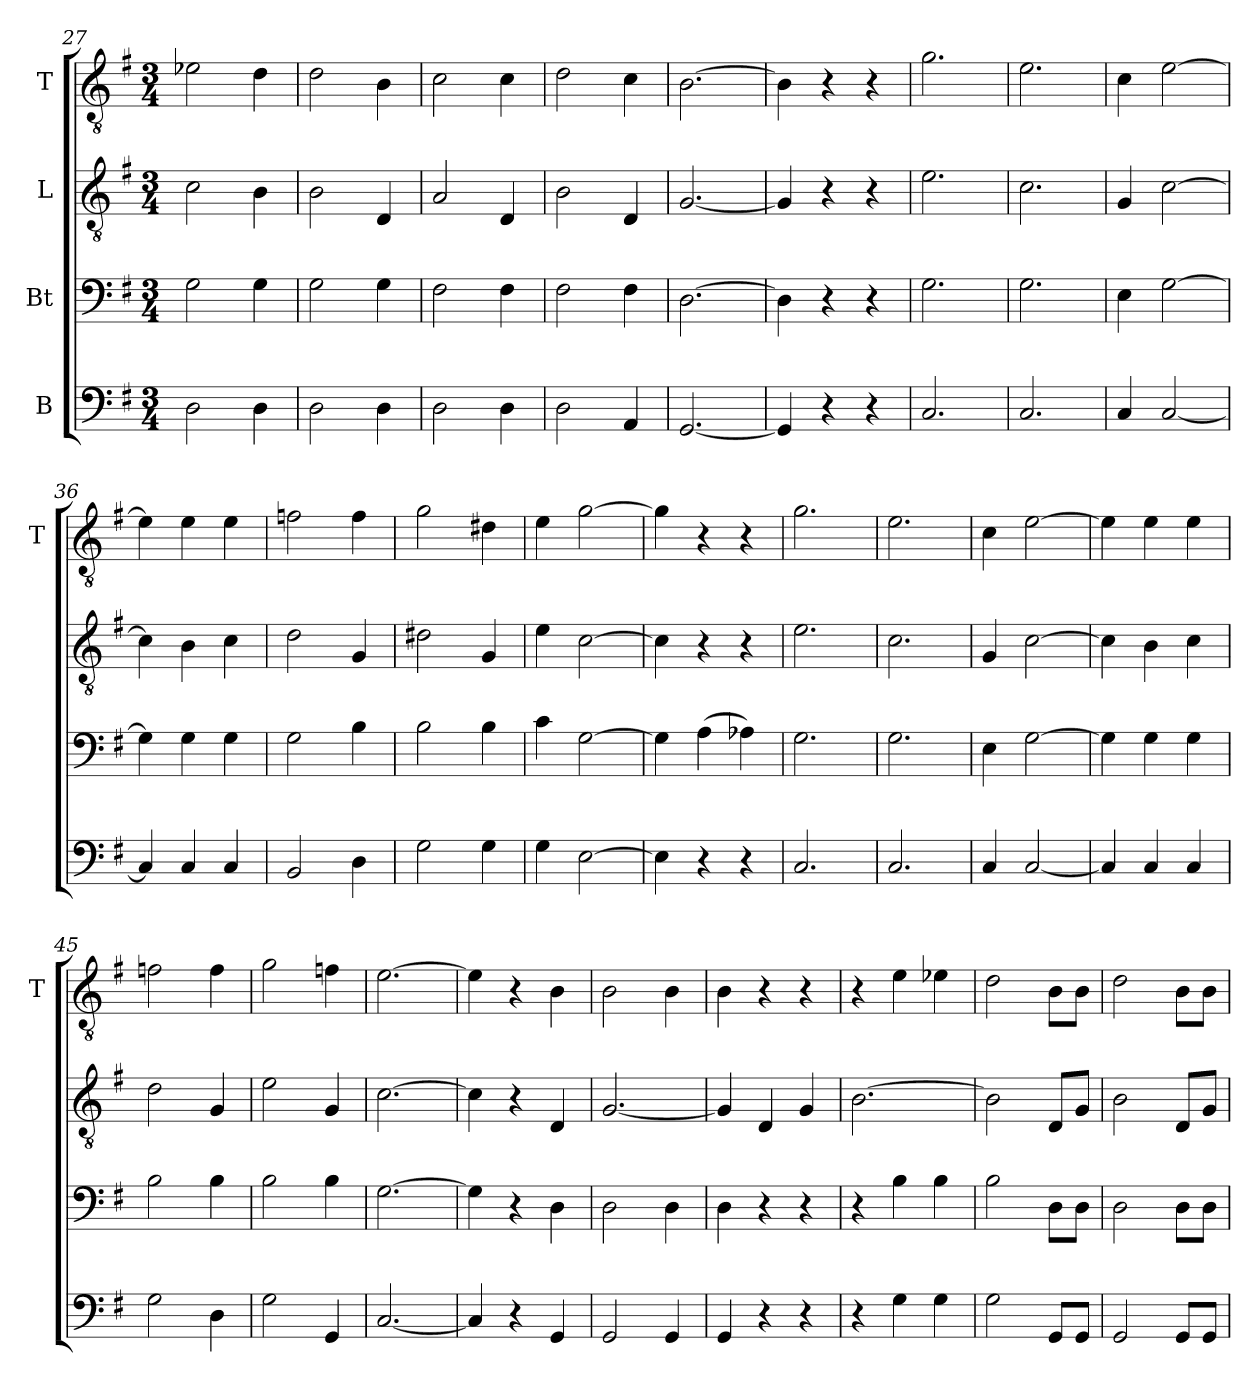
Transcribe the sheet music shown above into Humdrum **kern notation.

**kern	**kern	**kern	**kern
*part4	*part3	*part2	*part1
*staff4	*staff3	*staff2	*staff1
*I"B	*I"Bt	*I"L	*I"T
*	*	*	*I'T
*clefF4	*clefF4	*clefGv2	*clefGv2
*k[f#]	*k[f#]	*k[f#]	*k[f#]
*G:	*G:	*G:	*G:
*M3/4	*M3/4	*M3/4	*M3/4
=27	=27	=27	=27
2D	2G	2c	2e-X
4D	4G	4B	4d
=28	=28	=28	=28
2D	2G	2B	2d
4D	4G	4D	4B
=29	=29	=29	=29
2D	2F#	2A	2c
4D	4F#	4D	4c
=30	=30	=30	=30
2D	2F#	2B	2d
4AA	4F#	4D	4c
=31	=31	=31	=31
[2.GG	[2.D	[2.G	[2.B
=32	=32	=32	=32
4GG]	4D]	4G]	4B]
4r	4r	4r	4r
4r	4r	4r	4r
=33	=33	=33	=33
2.C	2.G	2.e	2.g
=34	=34	=34	=34
2.C	2.G	2.c	2.e
=35	=35	=35	=35
4C	4E	4G	4c
[2C	[2G	[2c	[2e
=36	=36	=36	=36
4C]	4G]	4c]	4e]
4C	4G	4B	4e
4C	4G	4c	4e
=37	=37	=37	=37
2BB	2G	2d	2fn
4D	4B	4G	4f
=38	=38	=38	=38
2G	2B	2d#X	2g
4G	4B	4G	4d#X
=39	=39	=39	=39
4G	4c	4e	4e
[2E	[2G	[2c	[2g
=40	=40	=40	=40
4E]	4G]	4c]	4g]
4r	(4A	4r	4r
4r	4A-X)	4r	4r
=41	=41	=41	=41
2.C	2.G	2.e	2.g
=42	=42	=42	=42
2.C	2.G	2.c	2.e
=43	=43	=43	=43
4C	4E	4G	4c
[2C	[2G	[2c	[2e
=44	=44	=44	=44
4C]	4G]	4c]	4e]
4C	4G	4B	4e
4C	4G	4c	4e
=45	=45	=45	=45
2G	2B	2d	2fn
4D	4B	4G	4f
=46	=46	=46	=46
2G	2B	2e	2g
4GG	4B	4G	4fn
=47	=47	=47	=47
[2.C	[2.G	[2.c	[2.e
=48	=48	=48	=48
4C]	4G]	4c]	4e]
4r	4r	4r	4r
4GG	4D	4D	4B
=49	=49	=49	=49
2GG	2D	[2.G	2B
4GG	4D	.	4B
=50	=50	=50	=50
4GG	4D	4G]	4B
4r	4r	4D	4r
4r	4r	4G	4r
=51	=51	=51	=51
4r	4r	[2.B	4r
4G	4B	.	4e
4G	4B	.	4e-X
=52	=52	=52	=52
2G	2B	2B]	2d
8GGL	8DL	8DL	8BL
8GGJ	8DJ	8GJ	8BJ
=53	=53	=53	=53
2GG	2D	2B	2d
8GGL	8DL	8DL	8BL
8GGJ	8DJ	8GJ	8BJ
=	=	=	=
*-	*-	*-	*-
